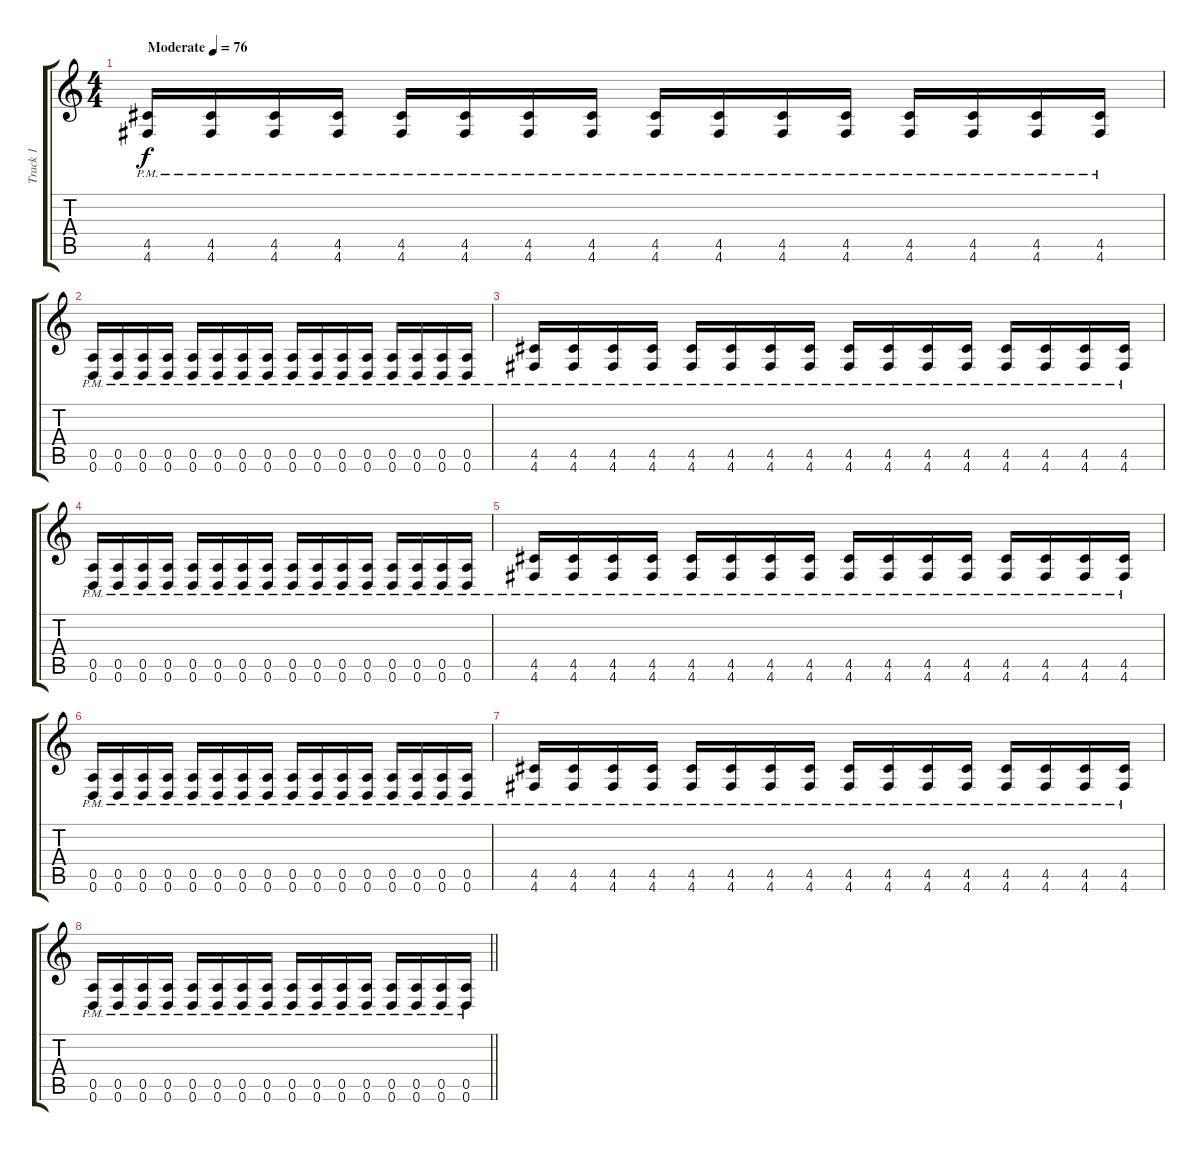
\track ("Track 1" "Track 1") {instrument distortionguitar}
\staff {score tabs}
\tuning (E4 B3 G3 D3 A2 D2) {hide}
\ts (4 4)
\tempo (76 "Moderate")
\clef g2
\ks c
(4.5{pm} 4.6{pm}).16{dy f instrument electricguitarjazz} (4.5{pm} 4.6{pm}).16 (4.5{pm} 4.6{pm}).16 (4.5{pm} 4.6{pm}).16 (4.5{pm} 4.6{pm}).16 (4.5{pm} 4.6{pm}).16 (4.5{pm} 4.6{pm}).16 (4.5{pm} 4.6{pm}).16 (4.5{pm} 4.6{pm}).16 (4.5{pm} 4.6{pm}).16 (4.5{pm} 4.6{pm}).16 (4.5{pm} 4.6{pm}).16 (4.5{pm} 4.6{pm}).16 (4.5{pm} 4.6{pm}).16 (4.5{pm} 4.6{pm}).16 (4.5{pm} 4.6{pm}).16 |
(0.5{pm} 0.6{pm}).16 (0.5{pm} 0.6{pm}).16 (0.5{pm} 0.6{pm}).16 (0.5{pm} 0.6{pm}).16 (0.5{pm} 0.6{pm}).16 (0.5{pm} 0.6{pm}).16 (0.5{pm} 0.6{pm}).16 (0.5{pm} 0.6{pm}).16 (0.5{pm} 0.6{pm}).16 (0.5{pm} 0.6{pm}).16 (0.5{pm} 0.6{pm}).16 (0.5{pm} 0.6{pm}).16 (0.5{pm} 0.6{pm}).16 (0.5{pm} 0.6{pm}).16 (0.5{pm} 0.6{pm}).16 (0.5{pm} 0.6{pm}).16 |
(4.5{pm} 4.6{pm}).16 (4.5{pm} 4.6{pm}).16 (4.5{pm} 4.6{pm}).16 (4.5{pm} 4.6{pm}).16 (4.5{pm} 4.6{pm}).16 (4.5{pm} 4.6{pm}).16 (4.5{pm} 4.6{pm}).16 (4.5{pm} 4.6{pm}).16 (4.5{pm} 4.6{pm}).16 (4.5{pm} 4.6{pm}).16 (4.5{pm} 4.6{pm}).16 (4.5{pm} 4.6{pm}).16 (4.5{pm} 4.6{pm}).16 (4.5{pm} 4.6{pm}).16 (4.5{pm} 4.6{pm}).16 (4.5{pm} 4.6{pm}).16 |
(0.5{pm} 0.6{pm}).16 (0.5{pm} 0.6{pm}).16 (0.5{pm} 0.6{pm}).16 (0.5{pm} 0.6{pm}).16 (0.5{pm} 0.6{pm}).16 (0.5{pm} 0.6{pm}).16 (0.5{pm} 0.6{pm}).16 (0.5{pm} 0.6{pm}).16 (0.5{pm} 0.6{pm}).16 (0.5{pm} 0.6{pm}).16 (0.5{pm} 0.6{pm}).16 (0.5{pm} 0.6{pm}).16 (0.5{pm} 0.6{pm}).16 (0.5{pm} 0.6{pm}).16 (0.5{pm} 0.6{pm}).16 (0.5{pm} 0.6{pm}).16 |
(4.5{pm} 4.6{pm}).16{instrument electricguitarjazz} (4.5{pm} 4.6{pm}).16 (4.5{pm} 4.6{pm}).16 (4.5{pm} 4.6{pm}).16 (4.5{pm} 4.6{pm}).16 (4.5{pm} 4.6{pm}).16 (4.5{pm} 4.6{pm}).16 (4.5{pm} 4.6{pm}).16 (4.5{pm} 4.6{pm}).16 (4.5{pm} 4.6{pm}).16 (4.5{pm} 4.6{pm}).16 (4.5{pm} 4.6{pm}).16 (4.5{pm} 4.6{pm}).16 (4.5{pm} 4.6{pm}).16 (4.5{pm} 4.6{pm}).16 (4.5{pm} 4.6{pm}).16 |
(0.5{pm} 0.6{pm}).16 (0.5{pm} 0.6{pm}).16 (0.5{pm} 0.6{pm}).16 (0.5{pm} 0.6{pm}).16 (0.5{pm} 0.6{pm}).16 (0.5{pm} 0.6{pm}).16 (0.5{pm} 0.6{pm}).16 (0.5{pm} 0.6{pm}).16 (0.5{pm} 0.6{pm}).16 (0.5{pm} 0.6{pm}).16 (0.5{pm} 0.6{pm}).16 (0.5{pm} 0.6{pm}).16 (0.5{pm} 0.6{pm}).16 (0.5{pm} 0.6{pm}).16 (0.5{pm} 0.6{pm}).16 (0.5{pm} 0.6{pm}).16 |
(4.5{pm} 4.6{pm}).16 (4.5{pm} 4.6{pm}).16 (4.5{pm} 4.6{pm}).16 (4.5{pm} 4.6{pm}).16 (4.5{pm} 4.6{pm}).16 (4.5{pm} 4.6{pm}).16 (4.5{pm} 4.6{pm}).16 (4.5{pm} 4.6{pm}).16 (4.5{pm} 4.6{pm}).16 (4.5{pm} 4.6{pm}).16 (4.5{pm} 4.6{pm}).16 (4.5{pm} 4.6{pm}).16 (4.5{pm} 4.6{pm}).16 (4.5{pm} 4.6{pm}).16 (4.5{pm} 4.6{pm}).16 (4.5{pm} 4.6{pm}).16 |
\barLineRight lightlight
(0.5{pm} 0.6{pm}).16 (0.5{pm} 0.6{pm}).16 (0.5{pm} 0.6{pm}).16 (0.5{pm} 0.6{pm}).16 (0.5{pm} 0.6{pm}).16 (0.5{pm} 0.6{pm}).16 (0.5{pm} 0.6{pm}).16 (0.5{pm} 0.6{pm}).16 (0.5{pm} 0.6{pm}).16 (0.5{pm} 0.6{pm}).16 (0.5{pm} 0.6{pm}).16 (0.5{pm} 0.6{pm}).16 (0.5{pm} 0.6{pm}).16 (0.5{pm} 0.6{pm}).16 (0.5{pm} 0.6{pm}).16 (0.5{pm} 0.6{pm}).16
